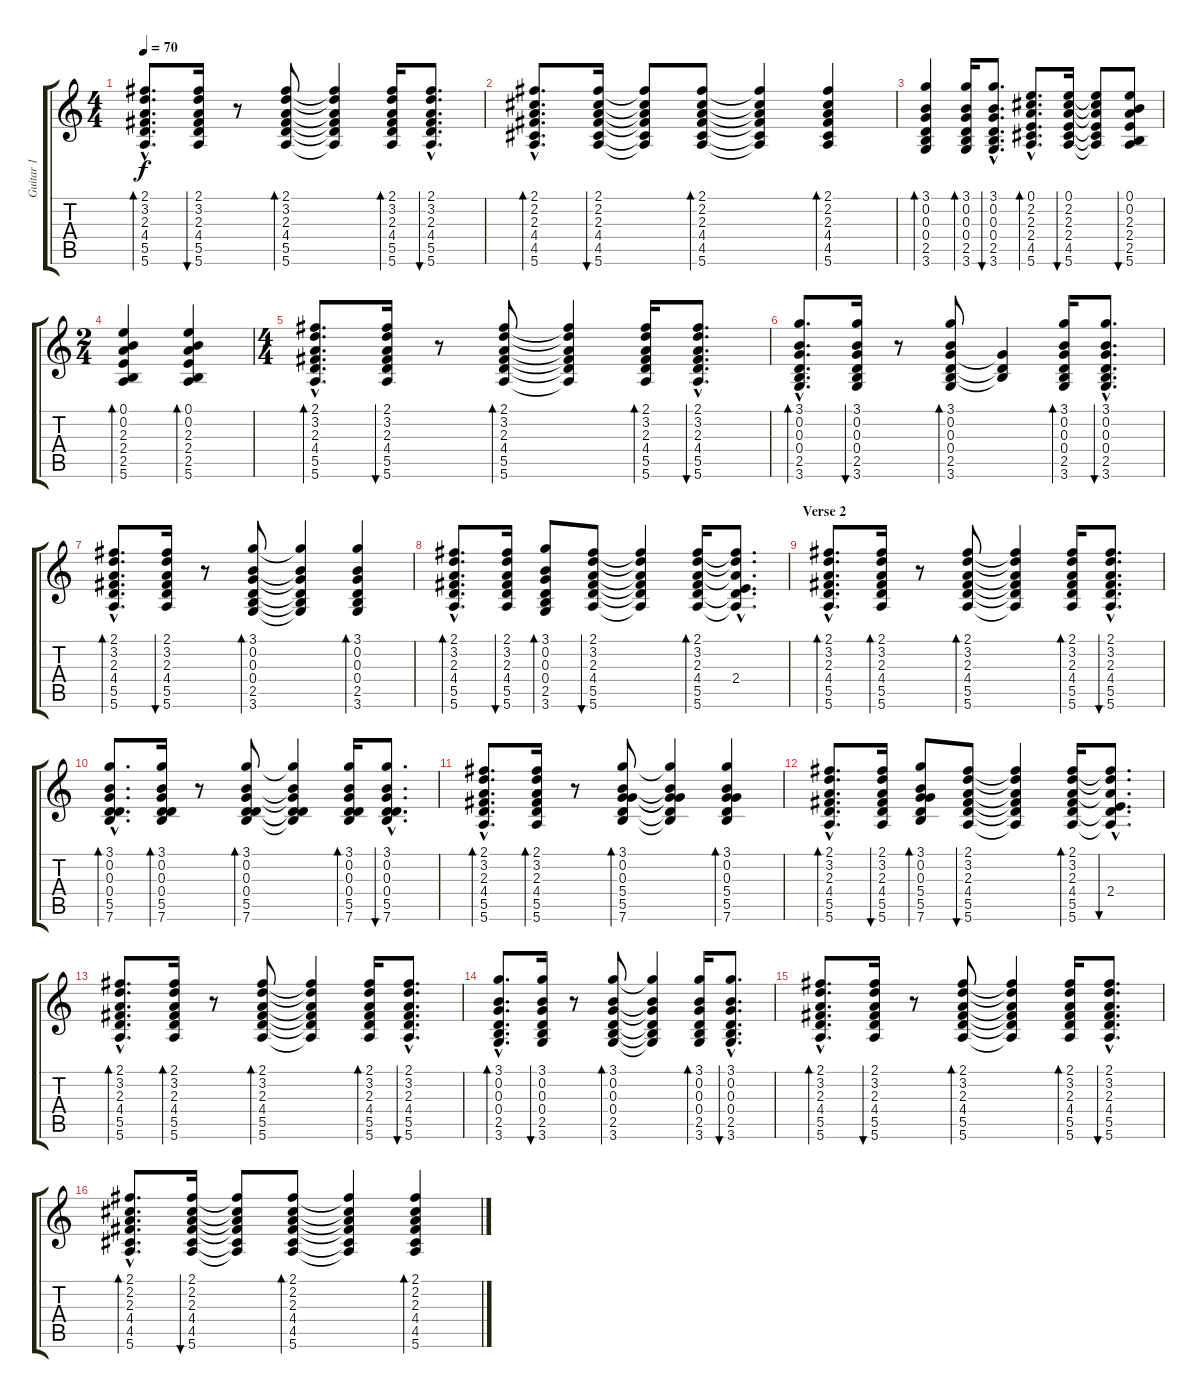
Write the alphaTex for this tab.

\track ("Guitar 1" "Guitar 1") {instrument acousticguitarsteel}
\staff {score tabs}
\tuning (E4 B3 G3 D3 A2 E2) {hide}
\ts (4 4)
\tempo 70
\clef g2
\ks c
(2.1{hac} 3.2{hac} 2.3{hac} 4.4{hac} 5.5{hac} 5.6{hac}).8{d bd 60 dy f} (2.1 3.2 2.3 4.4 5.5 5.6).16{bu 60} r.8 (2.1 3.2 2.3 4.4 5.5 5.6).8{bd 60} (2.1{t} 3.2{t} 2.3{t} 4.4{t} 5.5{t} 5.6{t}).4 (2.1 3.2 2.3 4.4 5.5 5.6).16{bd 60} (2.1{hac} 3.2{hac} 2.3{hac} 4.4{hac} 5.5{hac} 5.6{hac}).8{d bu 60} |
(2.1{hac} 2.2{hac} 2.3{hac} 4.4{hac} 4.5{hac} 5.6{hac}).8{d bd 60} (2.1 2.2 2.3 4.4 4.5 5.6).16{bu 60} (2.1{t} 2.2{t} 2.3{t} 4.4{t} 4.5{t} 5.6{t}).8 (2.1 2.2 2.3 4.4 4.5 5.6).8{bd 60} (2.1{t} 2.2{t} 2.3{t} 4.4{t} 4.5{t} 5.6{t}).4 (2.1 2.2 2.3 4.4 4.5 5.6).4{bd 60} |
(3.1 0.2 0.3 0.4 2.5 3.6).4{bd 60} (3.1 0.2 0.3 0.4 2.5 3.6).16{bd 60} (3.1{hac} 0.2{hac} 0.3{hac} 0.4{hac} 2.5{hac} 3.6{hac}).8{d bu 60} (0.1{hac} 2.2{hac} 2.3{hac} 2.4{hac} 4.5{hac} 5.6{hac}).8{d bd 60} (0.1 2.2 2.3 2.4 4.5 5.6).16{bu 60} (0.1{t} 2.2{t} 2.3{t} 2.4{t} 4.5{t} 5.6{t}).8 (0.1 0.2 2.3 2.4 2.5 5.6).8{bu 60} |
\ts (2 4)
(0.1 0.2 2.3 2.4 2.5 5.6).4{bd 60} (0.1 0.2 2.3 2.4 2.5 5.6).4{bd 60} |
\ts (4 4)
(2.1{hac} 3.2{hac} 2.3{hac} 4.4{hac} 5.5{hac} 5.6{hac}).8{d bd 60} (2.1 3.2 2.3 4.4 5.5 5.6).16{bu 60} r.8 (2.1 3.2 2.3 4.4 5.5 5.6).8{bd 60} (2.1{t} 3.2{t} 2.3{t} 4.4{t} 5.5{t} 5.6{t}).4 (2.1 3.2 2.3 4.4 5.5 5.6).16{bd 60} (2.1{hac} 3.2{hac} 2.3{hac} 4.4{hac} 5.5{hac} 5.6{hac}).8{d bu 60} |
(3.1{hac} 0.2{hac} 0.3{hac} 0.4{hac} 2.5{hac} 3.6{hac}).8{d bd 60} (3.1 0.2 0.3 0.4 2.5 3.6).16{bu 60} r.8 (3.1 0.2 0.3 0.4 2.5 3.6).8{bd 60} (0.3{t} 0.4{t} 2.5{t}).4 (3.1 0.2 0.3 0.4 2.5 3.6).16{bd 60} (3.1{hac} 0.2{hac} 0.3{hac} 0.4{hac} 2.5{hac} 3.6{hac}).8{d bu 60} |
(2.1{hac} 3.2{hac} 2.3{hac} 4.4{hac} 5.5{hac} 5.6{hac}).8{d bd 60} (2.1 3.2 2.3 4.4 5.5 5.6).16{bu 60} r.8 (3.1 0.2 0.3 0.4 2.5 3.6).8{bd 60} (3.1{t} 0.2{t} 0.3{t} 0.4{t} 2.5{t} 3.6{t}).4 (3.1 0.2 0.3 0.4 2.5 3.6).4{bd 60} |
(2.1{hac} 3.2{hac} 2.3{hac} 4.4{hac} 5.5{hac} 5.6{hac}).8{d bd 60} (2.1 3.2 2.3 4.4 5.5 5.6).16{bu 60} (3.1 0.2 0.3 0.4 2.5 3.6).8{bd 60} (2.1 3.2 2.3 4.4 5.5 5.6).8{bu 60} (2.1{t} 3.2{t} 2.3{t} 4.4{t} 5.5{t} 5.6{t}).4 (2.1 3.2 2.3 4.4 5.5 5.6).16{bd 60} (2.1{hac t} 3.2{hac t} 2.3{hac t} 2.4{hac} 5.5{hac t} 5.6{hac t}).8{d} |
\section ("" "Verse 2")
(2.1{hac} 3.2{hac} 2.3{hac} 4.4{hac} 5.5{hac} 5.6{hac}).8{d bd 60} (2.1 3.2 2.3 4.4 5.5 5.6).16{bd 60} r.8 (2.1 3.2 2.3 4.4 5.5 5.6).8{bd 60} (2.1{t} 3.2{t} 2.3{t} 4.4{t} 5.5{t} 5.6{t}).4 (2.1 3.2 2.3 4.4 5.5 5.6).16{bd 60} (2.1{hac} 3.2{hac} 2.3{hac} 4.4{hac} 5.5{hac} 5.6{hac}).8{d bu 60} |
(3.1{hac} 0.2{hac} 0.3{hac} 0.4{hac} 5.5{hac} 7.6{hac}).8{d bd 60} (3.1 0.2 0.3 0.4 5.5 7.6).16{bd 60} r.8 (3.1 0.2 0.3 0.4 5.5 7.6).8{bd 60} (3.1{t} 0.2{t} 0.3{t} 0.4{t} 5.5{t} 7.6{t}).4 (3.1 0.2 0.3 0.4 5.5 7.6).16{bd 60} (3.1{hac} 0.2{hac} 0.3{hac} 0.4{hac} 5.5{hac} 7.6{hac}).8{d bu 60} |
(2.1{hac} 3.2{hac} 2.3{hac} 4.4{hac} 5.5{hac} 5.6{hac}).8{d bd 60} (2.1 3.2 2.3 4.4 5.5 5.6).16{bd 60} r.8 (3.1 0.2 0.3 5.4 5.5 7.6).8{bd 60} (3.1{t} 0.2{t} 0.3{t} 5.4{t} 5.5{t} 7.6{t}).4 (3.1 0.2 0.3 5.4 5.5 7.6).4{bd 60} |
(2.1{hac} 3.2{hac} 2.3{hac} 4.4{hac} 5.5{hac} 5.6{hac}).8{d bd 60} (2.1 3.2 2.3 4.4 5.5 5.6).16{bu 60} (3.1 0.2 0.3 5.4 5.5 7.6).8{bd 60} (2.1 3.2 2.3 4.4 5.5 5.6).8{bu 60} (2.1{t} 3.2{t} 2.3{t} 4.4{t} 5.5{t} 5.6{t}).4 (2.1 3.2 2.3 4.4 5.5 5.6).16{bd 60} (2.1{hac t} 3.2{hac t} 2.3{hac t} 2.4{hac} 5.5{hac t} 5.6{hac t}).8{d bu 60} |
(2.1{hac} 3.2{hac} 2.3{hac} 4.4{hac} 5.5{hac} 5.6{hac}).8{d bd 60} (2.1 3.2 2.3 4.4 5.5 5.6).16{bd 60} r.8 (2.1 3.2 2.3 4.4 5.5 5.6).8{bd 60} (2.1{t} 3.2{t} 2.3{t} 4.4{t} 5.5{t} 5.6{t}).4 (2.1 3.2 2.3 4.4 5.5 5.6).16{bd 60} (2.1{hac} 3.2{hac} 2.3{hac} 4.4{hac} 5.5{hac} 5.6{hac}).8{d bu 60} |
(3.1{hac} 0.2{hac} 0.3{hac} 0.4{hac} 2.5{hac} 3.6{hac}).8{d bd 60} (3.1 0.2 0.3 0.4 2.5 3.6).16{bu 60} r.8 (3.1 0.2 0.3 0.4 2.5 3.6).8{bd 60} (3.1{t} 0.2{t} 0.3{t} 0.4{t} 2.5{t} 3.6{t}).4 (3.1 0.2 0.3 0.4 2.5 3.6).16{bd 60} (3.1{hac} 0.2{hac} 0.3{hac} 0.4{hac} 2.5{hac} 3.6{hac}).8{d bu 60} |
(2.1{hac} 3.2{hac} 2.3{hac} 4.4{hac} 5.5{hac} 5.6{hac}).8{d bd 60} (2.1 3.2 2.3 4.4 5.5 5.6).16{bu 60} r.8 (2.1 3.2 2.3 4.4 5.5 5.6).8{bd 60} (2.1{t} 3.2{t} 2.3{t} 4.4{t} 5.5{t} 5.6{t}).4 (2.1 3.2 2.3 4.4 5.5 5.6).16{bd 60} (2.1{hac} 3.2{hac} 2.3{hac} 4.4{hac} 5.5{hac} 5.6{hac}).8{d bu 60} |
(2.1{hac} 2.2{hac} 2.3{hac} 4.4{hac} 4.5{hac} 5.6{hac}).8{d bd 60} (2.1 2.2 2.3 4.4 4.5 5.6).16{bu 60} (2.1{t} 2.2{t} 2.3{t} 4.4{t} 4.5{t} 5.6{t}).8 (2.1 2.2 2.3 4.4 4.5 5.6).8{bd 60} (2.1{t} 2.2{t} 2.3{t} 4.4{t} 4.5{t} 5.6{t}).4 (2.1 2.2 2.3 4.4 4.5 5.6).4{bd 60}
